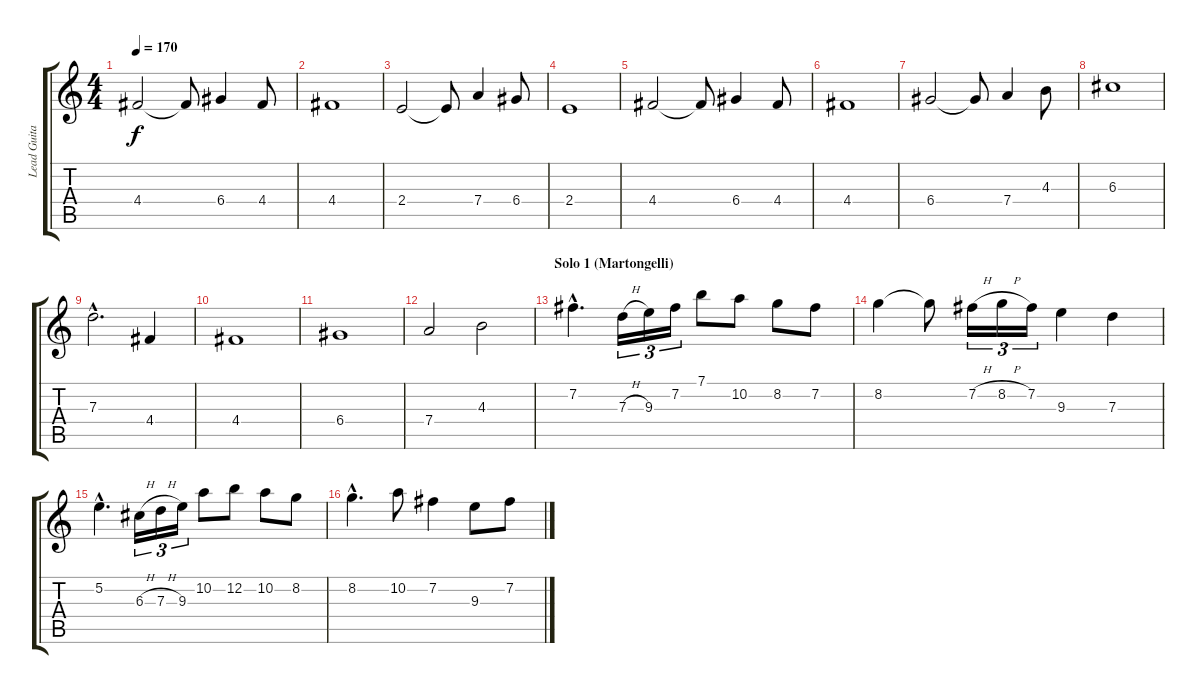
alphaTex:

\track ("Lead Guitar 1" "Lead Guita") {instrument overdrivenguitar}
\staff {score tabs}
\tuning (E4 B3 G3 D3 A2 E2) {hide}
\ts (4 4)
\tempo 170
\clef g2
\ks c
4.4.2{dy f} 4.4{t}.8 6.4.4 4.4.8 |
4.4.1 |
2.4.2 2.4{t}.8 7.4.4 6.4.8 |
2.4.1 |
\section ("" "")
4.4.2 4.4{t}.8 6.4.4 4.4.8 |
4.4.1 |
6.4.2 6.4{t}.8 7.4.4 4.3.8 |
6.3.1 |
7.3{hac}.2{d} 4.4.4 |
4.4.1 |
6.4.1 |
7.4.2 4.3.2 |
\section ("" "Solo 1 (Martongelli)")
7.2{hac}.4{d volume 16} 7.3{h}.16{tu (3 2)} 9.3.16{tu (3 2)} 7.2.16{tu (3 2)} 7.1.8 10.2.8 8.2.8 7.2.8 |
8.2.4 8.2{t}.8 7.2{h}.16{tu (3 2)} 8.2{h}.16{tu (3 2)} 7.2.16{tu (3 2)} 9.3.4 7.3.4 |
5.2{hac}.4{d} 6.3{h}.16{tu (3 2)} 7.3{h}.16{tu (3 2)} 9.3.16{tu (3 2)} 10.2.8 12.2.8 10.2.8 8.2.8 |
8.2{hac}.4{d} 10.2.8 7.2.4 9.3.8 7.2.8
